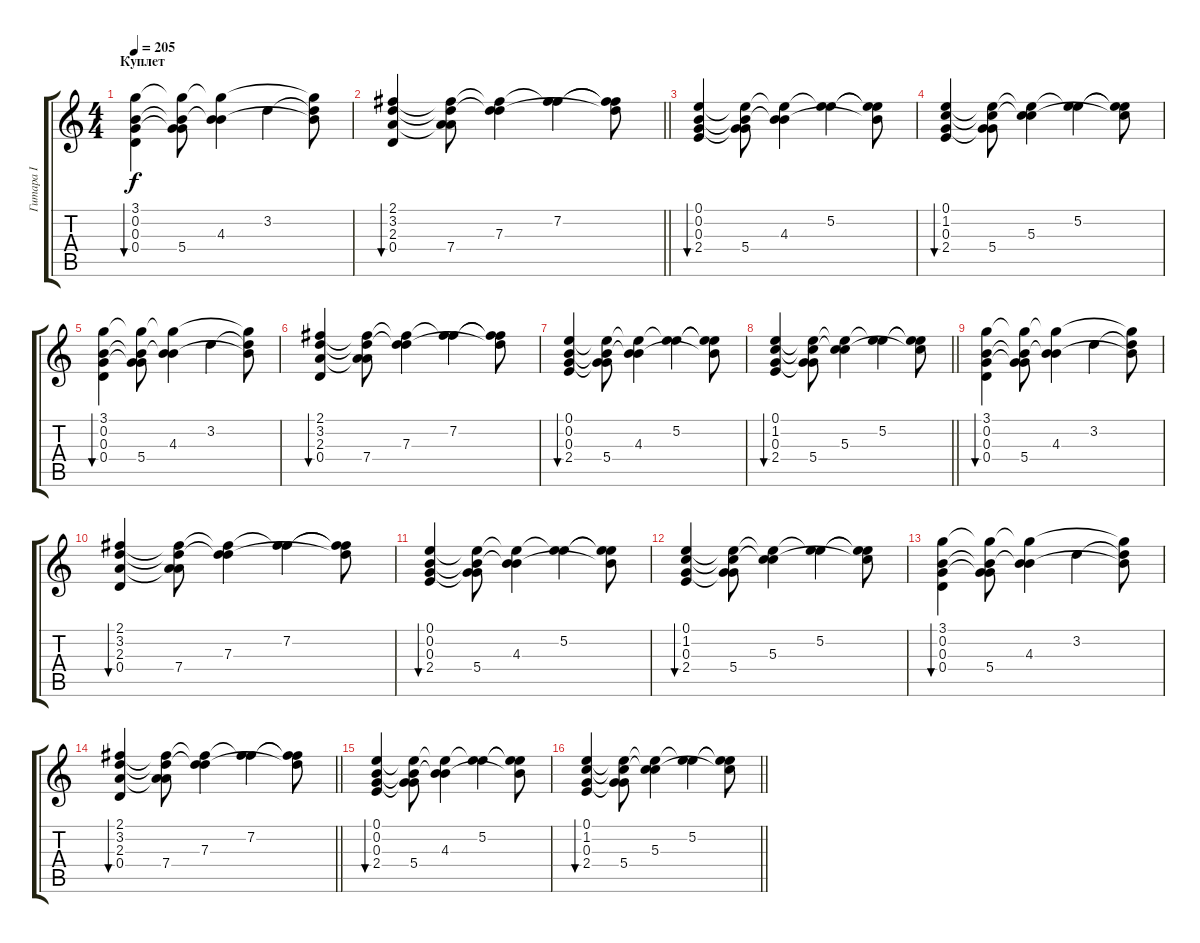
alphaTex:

\track ("Гитара I" "Гитара I") {instrument electricguitarjazz}
\staff {score tabs}
\tuning (E4 B3 G3 D3 A2 E2) {hide}
\ts (4 4)
\section ("" "Куплет")
\tempo 205
\clef g2
\ks c
(3.1 0.2 0.3 0.4).4{bu 60 dy f} (3.1{t} 0.2{t} 0.3{t} 5.4).8 (3.1{t} 0.2{t} 4.3).4 3.2.4 (3.1{t} 3.2{t} 4.3{t}).8 |
\barLineRight lightlight
(2.1 3.2 2.3 0.4).4{bu 60} (2.1{t} 3.2{t} 2.3{t} 7.4).8 (2.1{t} 3.2{t} 7.3).4 (2.1{t} 7.2).4 (2.1{t} 7.2{t} 7.3{t}).8 |
(0.1 0.2 0.3 2.4).4{bu 60} (0.1{t} 0.2{t} 0.3{t} 5.4).8 (0.1{t} 0.2{t} 4.3).4 (0.1{t} 5.2).4 (0.1{t} 5.2{t} 4.3{t}).8 |
(0.1 1.2 0.3 2.4).4{bu 60} (0.1{t} 1.2{t} 0.3{t} 5.4).8 (0.1{t} 1.2{t} 5.3).4 (0.1{t} 5.2).4 (0.1{t} 5.2{t} 5.3{t}).8 |
(3.1 0.2 0.3 0.4).4{bu 60} (3.1{t} 0.2{t} 0.3{t} 5.4).8 (3.1{t} 0.2{t} 4.3).4 3.2.4 (3.1{t} 3.2{t} 4.3{t}).8 |
(2.1 3.2 2.3 0.4).4{bu 60} (2.1{t} 3.2{t} 2.3{t} 7.4).8 (2.1{t} 3.2{t} 7.3).4 (2.1{t} 7.2).4 (2.1{t} 7.2{t} 7.3{t}).8 |
(0.1 0.2 0.3 2.4).4{bu 60} (0.1{t} 0.2{t} 0.3{t} 5.4).8 (0.1{t} 0.2{t} 4.3).4 (0.1{t} 5.2).4 (0.1{t} 5.2{t} 4.3{t}).8 |
\barLineRight lightlight
(0.1 1.2 0.3 2.4).4{bu 60} (0.1{t} 1.2{t} 0.3{t} 5.4).8 (0.1{t} 1.2{t} 5.3).4 (0.1{t} 5.2).4 (0.1{t} 5.2{t} 5.3{t}).8 |
(3.1 0.2 0.3 0.4).4{bu 60} (3.1{t} 0.2{t} 0.3{t} 5.4).8 (3.1{t} 0.2{t} 4.3).4 3.2.4 (3.1{t} 3.2{t} 4.3{t}).8 |
(2.1 3.2 2.3 0.4).4{bu 60} (2.1{t} 3.2{t} 2.3{t} 7.4).8 (2.1{t} 3.2{t} 7.3).4 (2.1{t} 7.2).4 (2.1{t} 7.2{t} 7.3{t}).8 |
(0.1 0.2 0.3 2.4).4{bu 60} (0.1{t} 0.2{t} 0.3{t} 5.4).8 (0.1{t} 0.2{t} 4.3).4 (0.1{t} 5.2).4 (0.1{t} 5.2{t} 4.3{t}).8 |
(0.1 1.2 0.3 2.4).4{bu 60} (0.1{t} 1.2{t} 0.3{t} 5.4).8 (0.1{t} 1.2{t} 5.3).4 (0.1{t} 5.2).4 (0.1{t} 5.2{t} 5.3{t}).8 |
(3.1 0.2 0.3 0.4).4{bu 60} (3.1{t} 0.2{t} 0.3{t} 5.4).8 (3.1{t} 0.2{t} 4.3).4 3.2.4 (3.1{t} 3.2{t} 4.3{t}).8 |
\barLineRight lightlight
(2.1 3.2 2.3 0.4).4{bu 60} (2.1{t} 3.2{t} 2.3{t} 7.4).8 (2.1{t} 3.2{t} 7.3).4 (2.1{t} 7.2).4 (2.1{t} 7.2{t} 7.3{t}).8 |
(0.1 0.2 0.3 2.4).4{bu 60} (0.1{t} 0.2{t} 0.3{t} 5.4).8 (0.1{t} 0.2{t} 4.3).4 (0.1{t} 5.2).4 (0.1{t} 5.2{t} 4.3{t}).8 |
\barLineRight lightlight
(0.1 1.2 0.3 2.4).4{bu 60} (0.1{t} 1.2{t} 0.3{t} 5.4).8 (0.1{t} 1.2{t} 5.3).4 (0.1{t} 5.2).4 (0.1{t} 5.2{t} 5.3{t}).8
